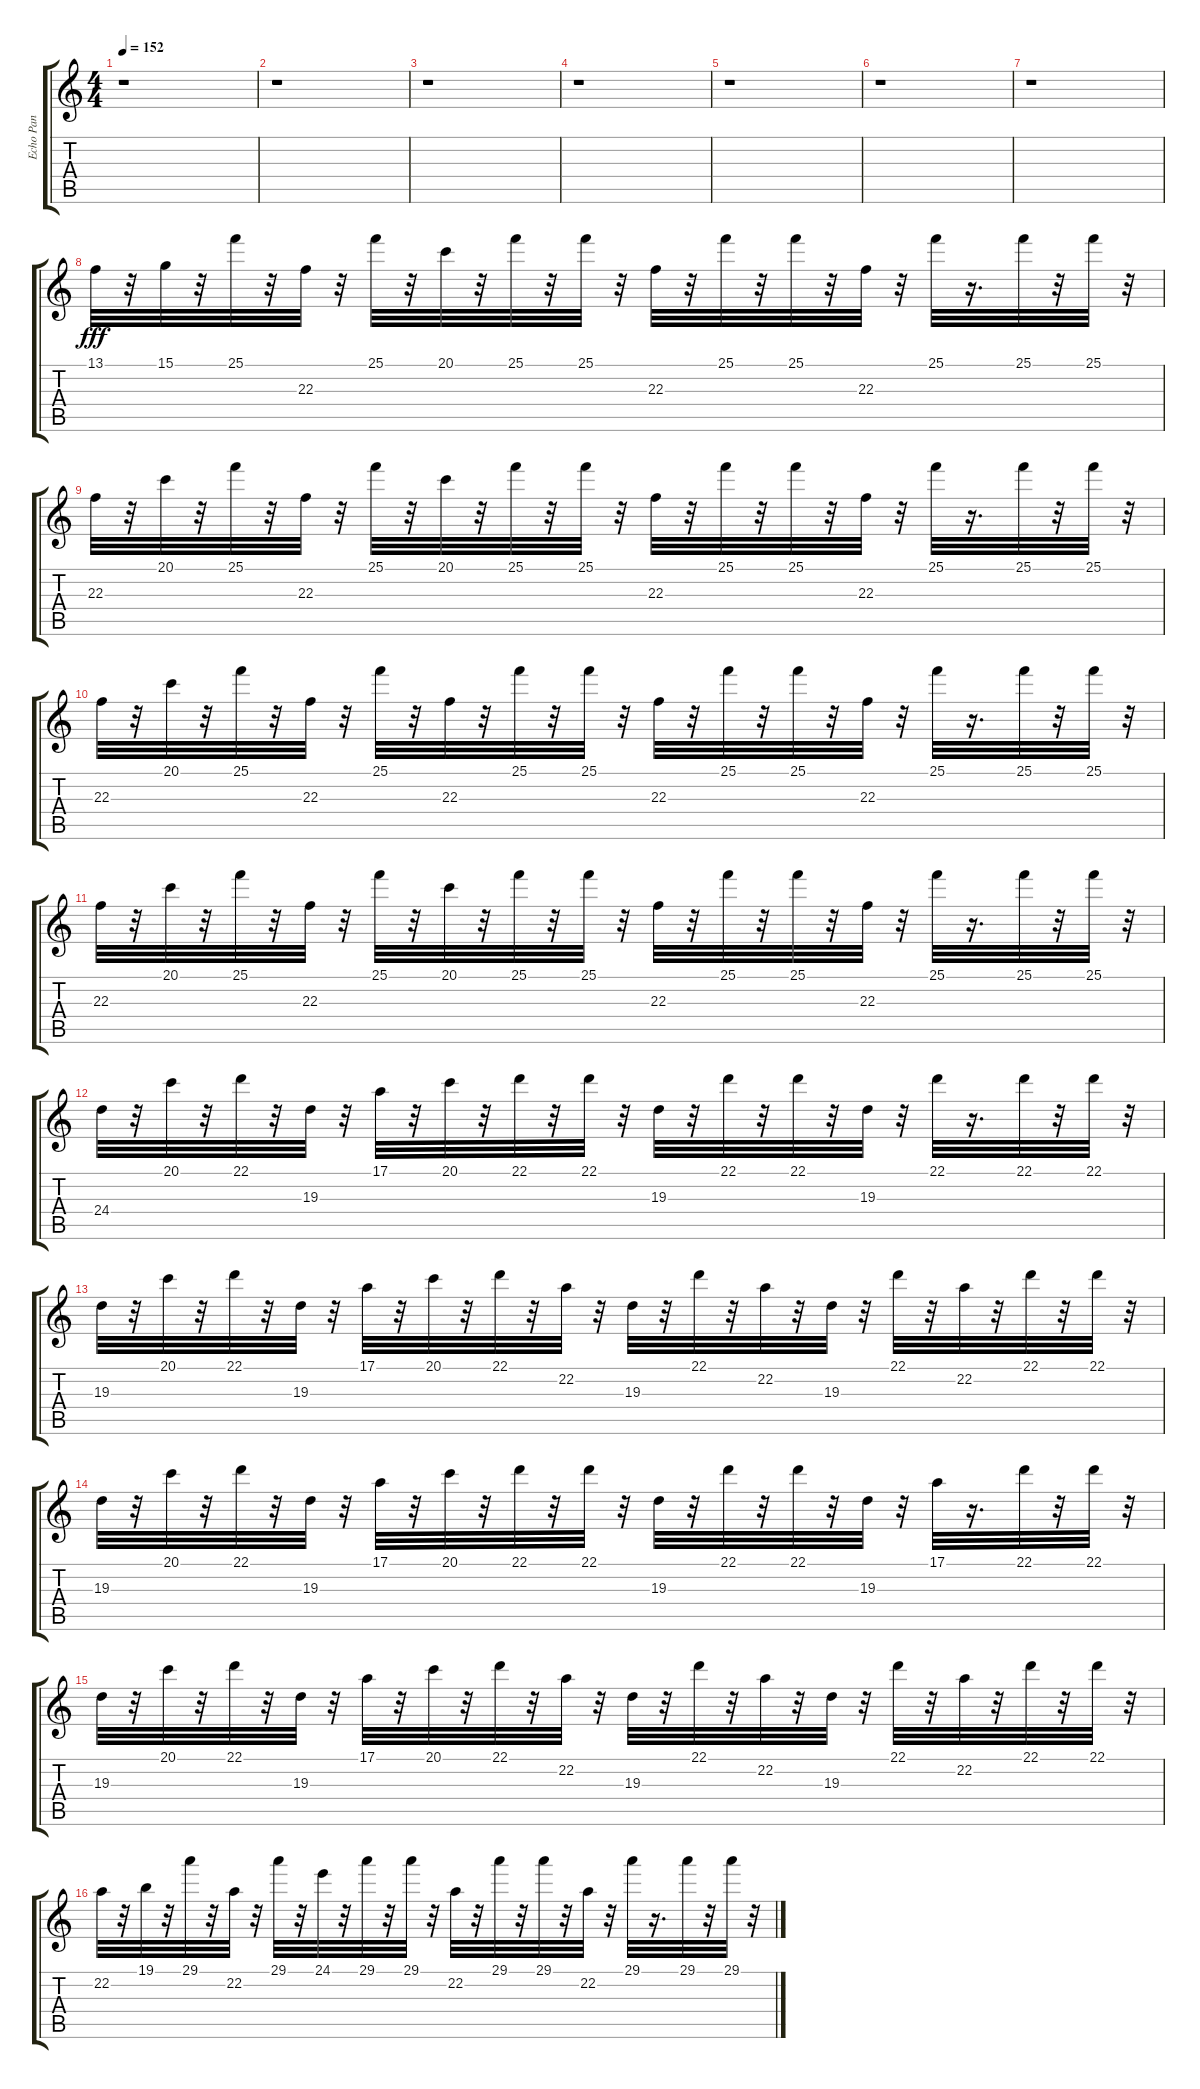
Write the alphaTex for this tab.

\track ("Echo Pan" "Echo Pan") {instrument fx7echoes}
\staff {score tabs}
\tuning (E4 B3 G3 D3 A2 E2) {hide}
\ts (4 4)
\tempo 152
\clef g2
\ks c
r.1{dy f} |
r.1 |
r.1 |
r.1 |
r.1 |
r.1 |
r.1 |
13.1.32{dy fff} r.32 15.1.32 r.32 25.1.32 r.32 22.3.32 r.32 25.1.32 r.32 20.1.32 r.32 25.1.32 r.32 25.1.32 r.32 22.3.32 r.32 25.1.32 r.32 25.1.32 r.32 22.3.32 r.32 25.1.32 r.16{d} 25.1.32 r.32 25.1.32 r.32 |
22.3.32 r.32 20.1.32 r.32 25.1.32 r.32 22.3.32 r.32 25.1.32 r.32 20.1.32 r.32 25.1.32 r.32 25.1.32 r.32 22.3.32 r.32 25.1.32 r.32 25.1.32 r.32 22.3.32 r.32 25.1.32 r.16{d} 25.1.32 r.32 25.1.32 r.32 |
22.3.32 r.32 20.1.32 r.32 25.1.32 r.32 22.3.32 r.32 25.1.32 r.32 22.3.32 r.32 25.1.32 r.32 25.1.32 r.32 22.3.32 r.32 25.1.32 r.32 25.1.32 r.32 22.3.32 r.32 25.1.32 r.16{d} 25.1.32 r.32 25.1.32 r.32 |
22.3.32 r.32 20.1.32 r.32 25.1.32 r.32 22.3.32 r.32 25.1.32 r.32 20.1.32 r.32 25.1.32 r.32 25.1.32 r.32 22.3.32 r.32 25.1.32 r.32 25.1.32 r.32 22.3.32 r.32 25.1.32 r.16{d} 25.1.32 r.32 25.1.32 r.32 |
24.4.32 r.32 20.1.32 r.32 22.1.32 r.32 19.3.32 r.32 17.1.32 r.32 20.1.32 r.32 22.1.32 r.32 22.1.32 r.32 19.3.32 r.32 22.1.32 r.32 22.1.32 r.32 19.3.32 r.32 22.1.32 r.16{d} 22.1.32 r.32 22.1.32 r.32 |
19.3.32 r.32 20.1.32 r.32 22.1.32 r.32 19.3.32 r.32 17.1.32 r.32 20.1.32 r.32 22.1.32 r.32 22.2.32 r.32 19.3.32 r.32 22.1.32 r.32 22.2.32 r.32 19.3.32 r.32 22.1.32 r.32 22.2.32 r.32 22.1.32 r.32 22.1.32 r.32 |
19.3.32 r.32 20.1.32 r.32 22.1.32 r.32 19.3.32 r.32 17.1.32 r.32 20.1.32 r.32 22.1.32 r.32 22.1.32 r.32 19.3.32 r.32 22.1.32 r.32 22.1.32 r.32 19.3.32 r.32 17.1.32 r.16{d} 22.1.32 r.32 22.1.32 r.32 |
19.3.32 r.32 20.1.32 r.32 22.1.32 r.32 19.3.32 r.32 17.1.32 r.32 20.1.32 r.32 22.1.32 r.32 22.2.32 r.32 19.3.32 r.32 22.1.32 r.32 22.2.32 r.32 19.3.32 r.32 22.1.32 r.32 22.2.32 r.32 22.1.32 r.32 22.1.32 r.32 |
22.2.32 r.32 19.1.32 r.32 29.1.32 r.32 22.2.32 r.32 29.1.32 r.32 24.1.32 r.32 29.1.32 r.32 29.1.32 r.32 22.2.32 r.32 29.1.32 r.32 29.1.32 r.32 22.2.32 r.32 29.1.32 r.16{d} 29.1.32 r.32 29.1.32 r.32
